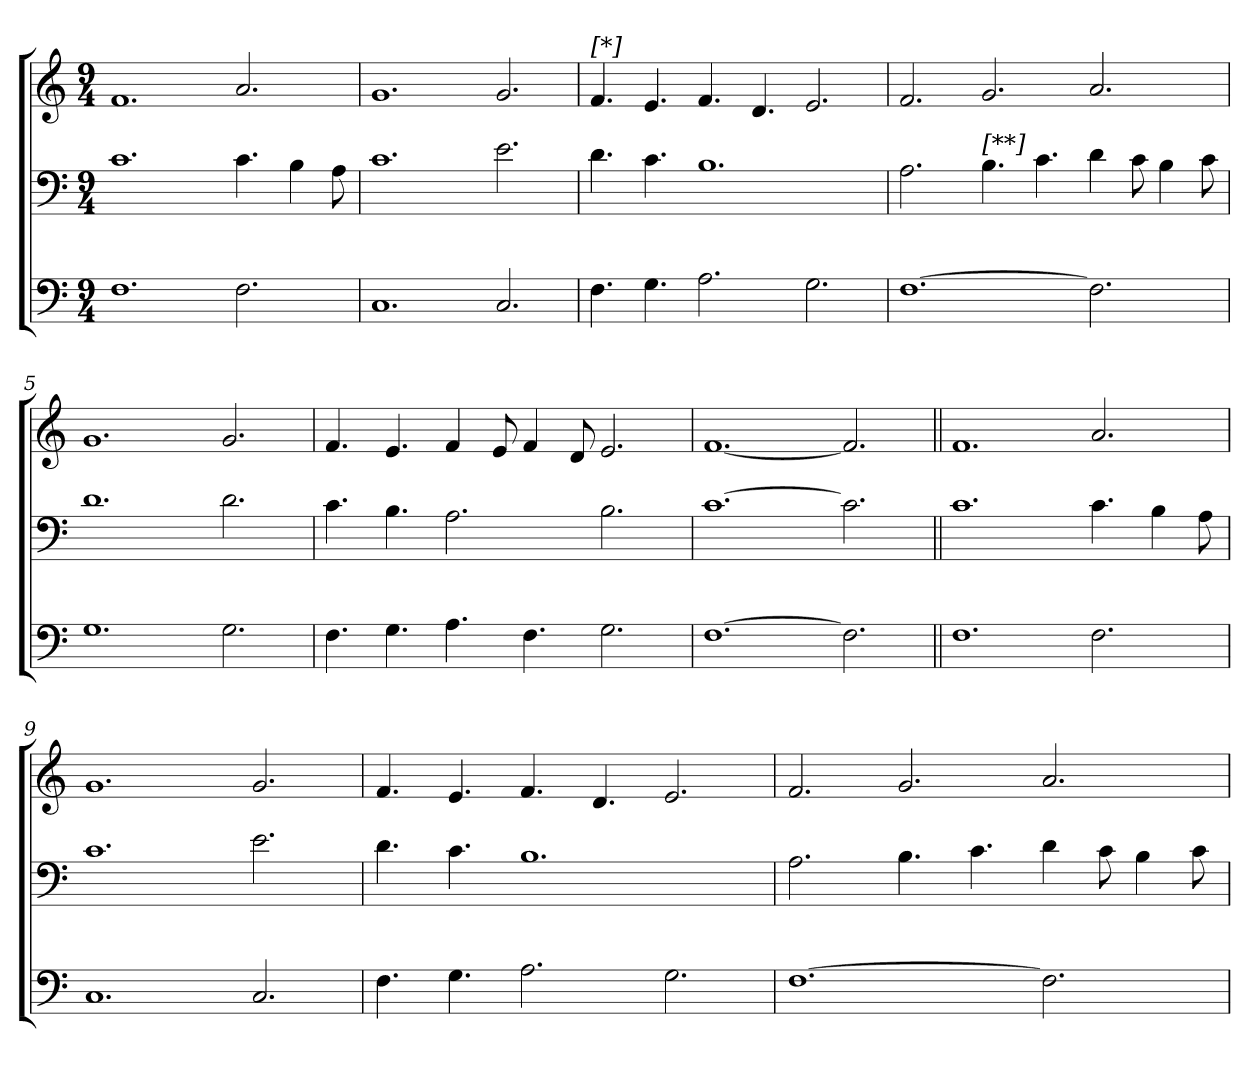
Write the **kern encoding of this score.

**kern	**kern	**kern
*part3	*part2	*part1
*staff3	*staff2	*staff1
*clefF4	*clefF4	*clefG2
*k[]	*k[]	*k[]
*C:	*C:	*C:
*M9/4	*M9/4	*M9/4
=1	=1	=1
1.F	1.c	1.f
2.F\	4.c\	2.a/
.	4B\	.
.	8A\	.
=2	=2	=2
1.C	1.c	1.g
2.C/	2.e\	2.g/
=3	=3	=3
!	!	!LO:TX:a:i:t=[*]
4.F\	4.d\	4.f/
4.G\	4.c\	4.e/
2.A\	1.B	4.f/
.	.	4.d/
2.G\	.	2.e/
=4	=4	=4
[1.F	2.A\	2.f/
!	!LO:TX:a:i:t=[**]	!
.	4.B\	2.g/
.	4.c\	.
2.F\]	4d\	2.a/
.	8c\	.
.	4B\	.
.	8c\	.
=5	=5	=5
1.G	1.d	1.g
2.G\	2.d\	2.g/
=6	=6	=6
4.F\	4.c\	4.f/
4.G\	4.B\	4.e/
4.A\	2.A\	4f/
.	.	8e/
4.F\	.	4f/
.	.	8d/
2.G\	2.B\	2.e/
=7	=7	=7
[1.F	[1.c	[1.f
2.F\]	2.c\]	2.f/]
!!LO:LB:g=z
=8||	=8||	=8||
1.F	1.c	1.f
2.F\	4.c\	2.a/
.	4B\	.
.	8A\	.
=9	=9	=9
1.C	1.c	1.g
2.C/	2.e\	2.g/
=10	=10	=10
4.F\	4.d\	4.f/
4.G\	4.c\	4.e/
2.A\	1.B	4.f/
.	.	4.d/
2.G\	.	2.e/
=11	=11	=11
[1.F	2.A\	2.f/
.	4.B\	2.g/
.	4.c\	.
2.F\]	4d\	2.a/
.	8c\	.
.	4B\	.
.	8c\	.
=	=	=
*-	*-	*-
